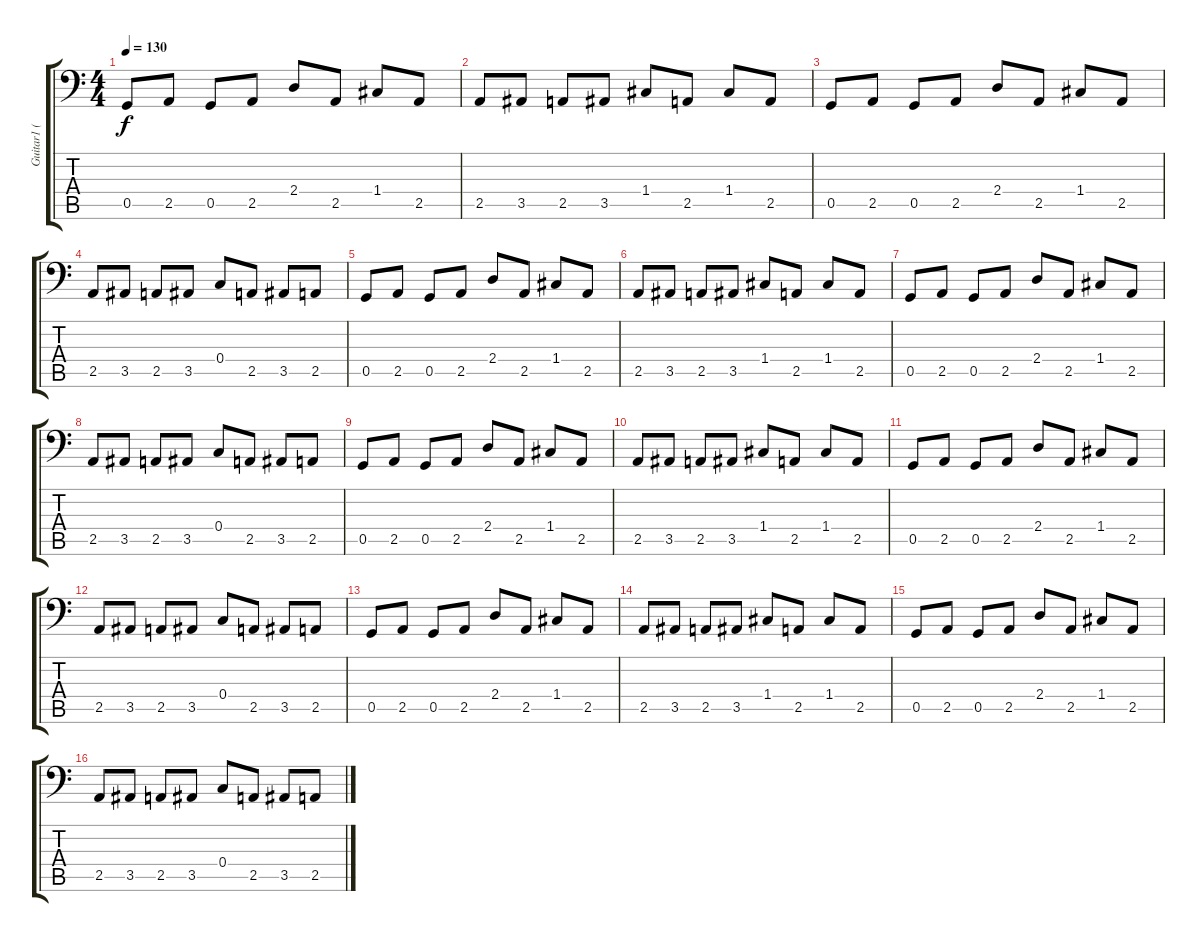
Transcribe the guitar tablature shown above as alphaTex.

\track ("Guitar1 ( Thick Bass-Like Sound )" "Guitar1 ( ") {instrument acousticbass}
\staff {score tabs}
\tuning (D3 A2 F2 C2 G1 C1) {hide}
\ts (4 4)
\tempo 130
\clef f4
\ks c
0.5.8{dy f} 2.5.8 0.5.8 2.5.8 2.4.8 2.5.8 1.4.8 2.5.8 |
2.5.8 3.5.8 2.5.8 3.5.8 1.4.8 2.5.8 1.4.8 2.5.8 |
0.5.8 2.5.8 0.5.8 2.5.8 2.4.8 2.5.8 1.4.8 2.5.8 |
2.5.8 3.5.8 2.5.8 3.5.8 0.4.8 2.5.8 3.5.8 2.5.8 |
0.5.8 2.5.8 0.5.8 2.5.8 2.4.8 2.5.8 1.4.8 2.5.8 |
2.5.8 3.5.8 2.5.8 3.5.8 1.4.8 2.5.8 1.4.8 2.5.8 |
0.5.8 2.5.8 0.5.8 2.5.8 2.4.8 2.5.8 1.4.8 2.5.8 |
2.5.8 3.5.8 2.5.8 3.5.8 0.4.8 2.5.8 3.5.8 2.5.8 |
0.5.8 2.5.8 0.5.8 2.5.8 2.4.8 2.5.8 1.4.8 2.5.8 |
2.5.8 3.5.8 2.5.8 3.5.8 1.4.8 2.5.8 1.4.8 2.5.8 |
0.5.8 2.5.8 0.5.8 2.5.8 2.4.8 2.5.8 1.4.8 2.5.8 |
2.5.8 3.5.8 2.5.8 3.5.8 0.4.8 2.5.8 3.5.8 2.5.8 |
0.5.8 2.5.8 0.5.8 2.5.8 2.4.8 2.5.8 1.4.8 2.5.8 |
2.5.8 3.5.8 2.5.8 3.5.8 1.4.8 2.5.8 1.4.8 2.5.8 |
0.5.8 2.5.8 0.5.8 2.5.8 2.4.8 2.5.8 1.4.8 2.5.8 |
2.5.8 3.5.8 2.5.8 3.5.8 0.4.8 2.5.8 3.5.8 2.5.8
